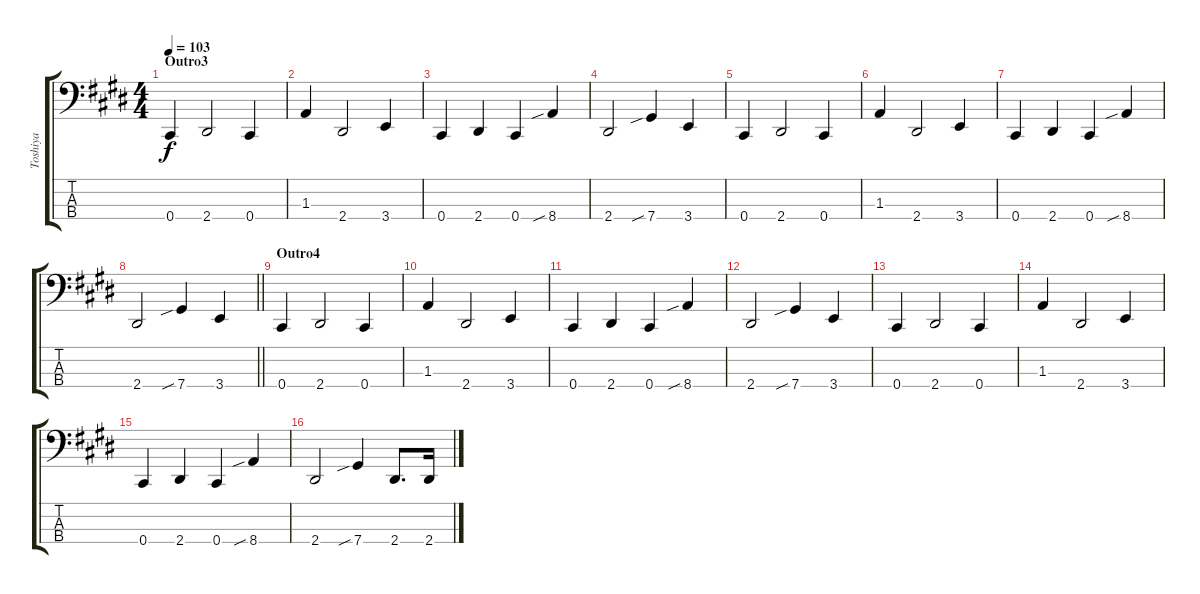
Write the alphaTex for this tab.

\track ("Toshiya" "Toshiya") {instrument electricbasspick}
\staff {score tabs}
\tuning (Gb2 Db2 Ab1 Db1) {hide}
\ts (4 4)
\section ("" "Outro3")
\tempo 103
\clef f4
\ks c#minor
0.4.4{dy f} 2.4.2 0.4.4 |
1.3.4 2.4.2 3.4.4 |
0.4.4 2.4.4 0.4.4 8.4{sib}.4 |
2.4.2 7.4{sib}.4 3.4.4 |
0.4.4 2.4.2 0.4.4 |
1.3.4 2.4.2 3.4.4 |
0.4.4 2.4.4 0.4.4 8.4{sib}.4 |
\barLineRight lightlight
2.4.2 7.4{sib}.4 3.4.4 |
\section ("" "Outro4")
0.4.4 2.4.2 0.4.4 |
1.3.4 2.4.2 3.4.4 |
0.4.4 2.4.4 0.4.4 8.4{sib}.4 |
2.4.2 7.4{sib}.4 3.4.4 |
0.4.4 2.4.2 0.4.4 |
1.3.4 2.4.2 3.4.4 |
0.4.4 2.4.4 0.4.4 8.4{sib}.4 |
2.4.2 7.4{sib}.4 2.4.8{d} 2.4.16
